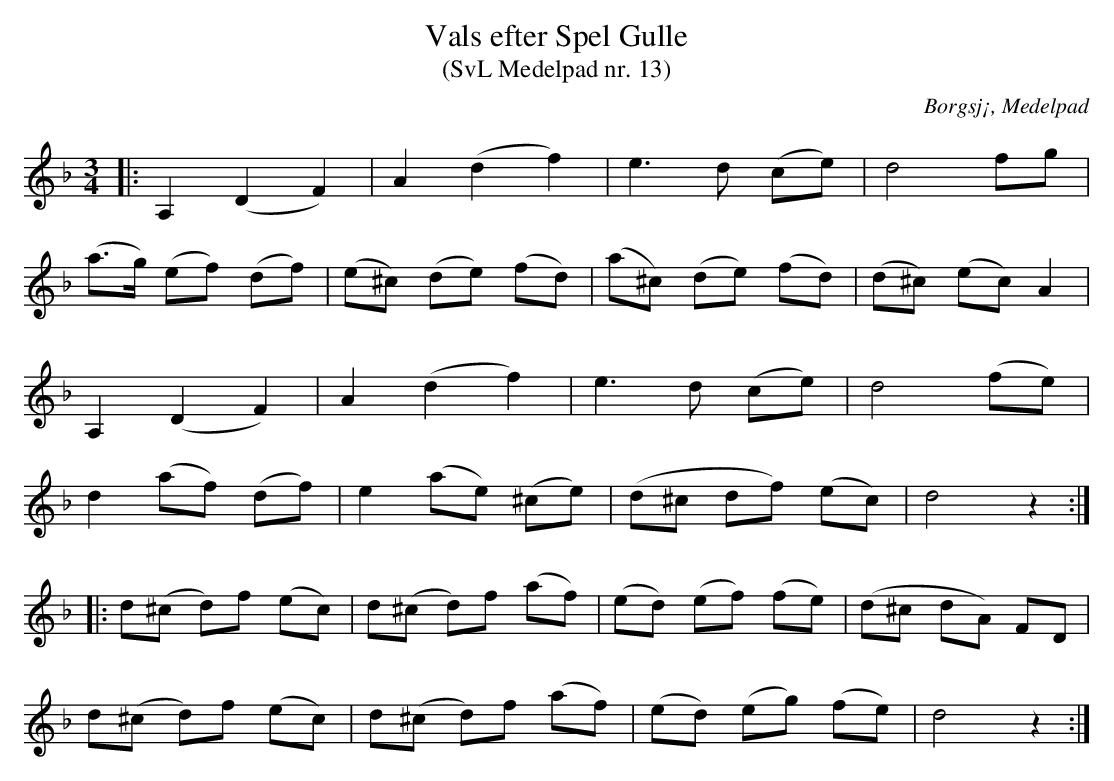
X:1
T:Vals efter Spel Gulle
T:(SvL Medelpad nr. 13)
O:Borgsj¡, Medelpad
M:3/4
L:1/8
K:Dm
|:A,2(D2F2)|A2 (d2f2)|e3 d (ce)| d4 fg|
(a>g) (ef) (df)| (e^c) (de) (fd)|(a^c) (de) (fd)|(d^c) (ec) A2|
 A,2 (D2F2)| A2 (d2f2)|e3 d (ce)| d4 (fe)|
d2(af) (df)|e2 (ae) (^ce)|(d^c df) (ec)| d4 z2::
d(^c d)f (ec)| d(^c d)f (af)| (ed) (ef) (fe)|(d^c dA) FD|
d(^c d)f (ec)|d(^c d)f (af)| (ed) (eg) (fe)| d4 z2:|
